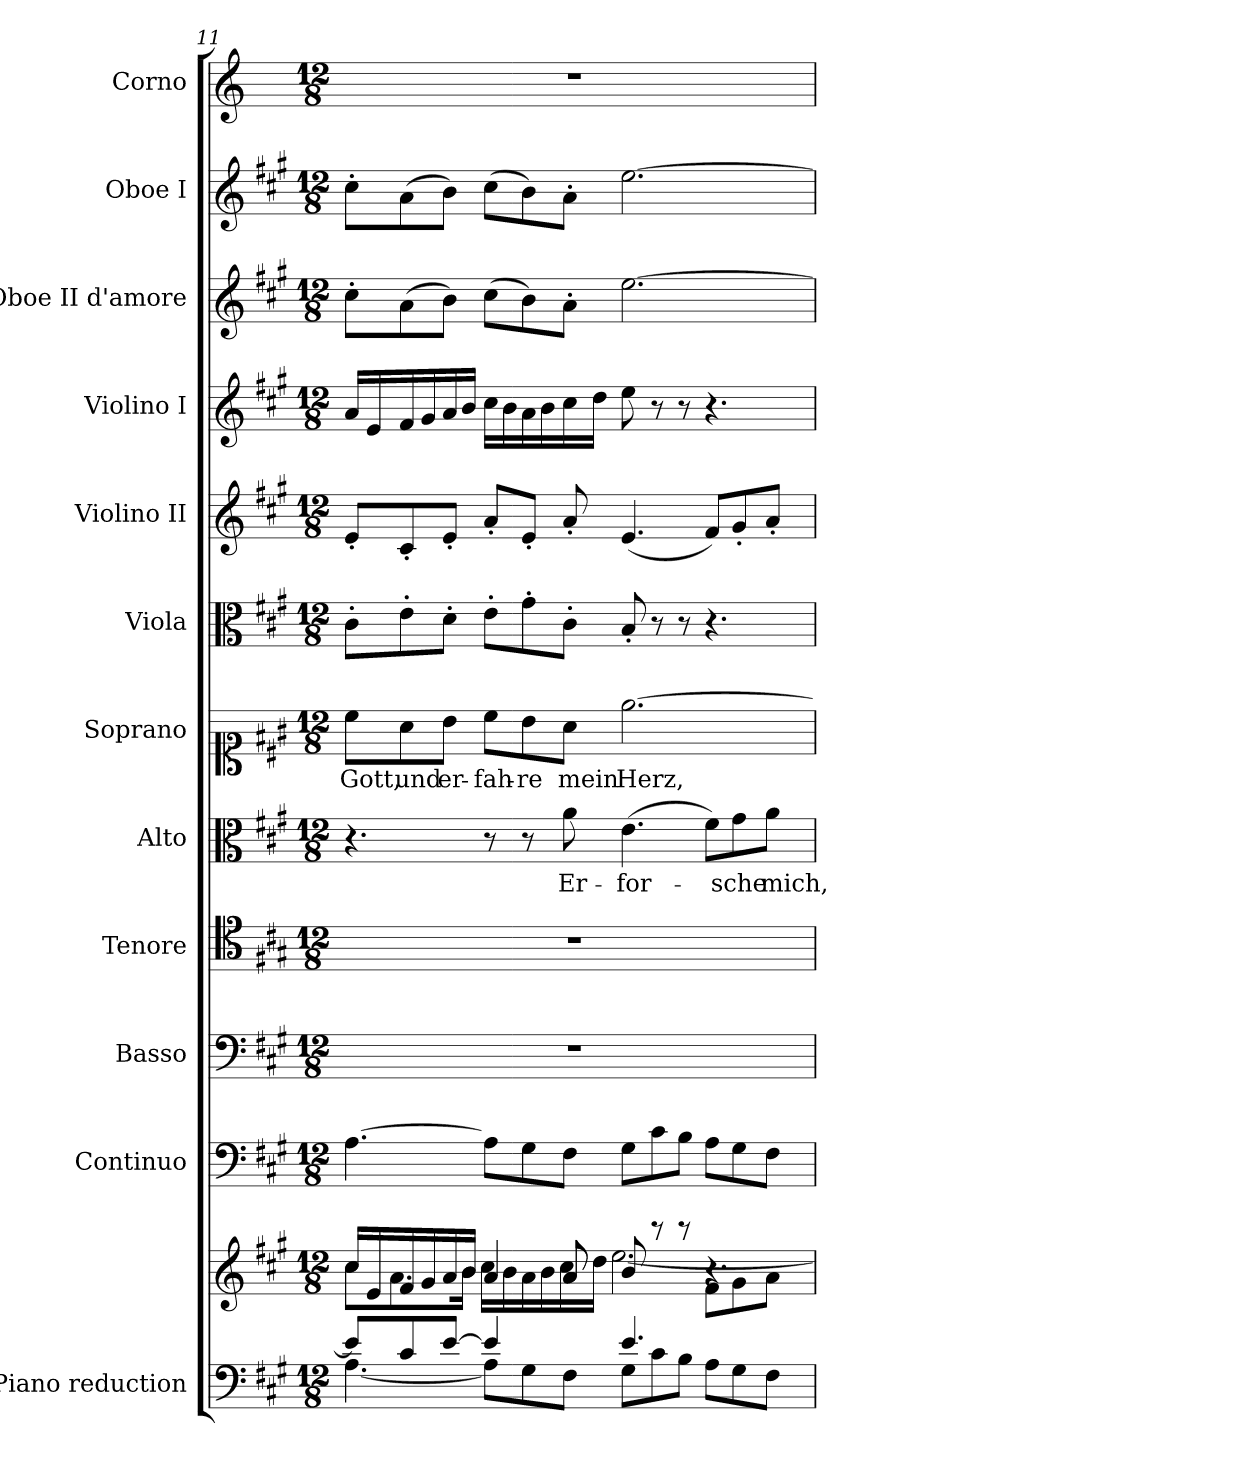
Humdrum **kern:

**kern	**kern	**kern	**kern	**kern	**kern	**text	**kern	**text	**kern	**kern	**kern	**kern	**kern	**kern
*part12	*part12	*part11	*part10	*part9	*part8	*part8	*part7	*part7	*part6	*part5	*part4	*part3	*part2	*part1
*staff13	*staff12	*staff11	*staff10	*staff9	*staff8	*staff8	*staff7	*staff7	*staff6	*staff5	*staff4	*staff3	*staff2	*staff1
*I"Piano reduction	*	*I"Continuo	*I"Basso	*I"Tenore	*I"Alto	*	*I"Soprano	*	*I"Viola	*I"Violino II	*I"Violino I	*I"Oboe II d'amore	*I"Oboe I	*I"Corno
*I'Pno	*	*	*	*	*	*	*	*	*I'Vla	*I'Vln	*I'Vln	*I'Ob	*I'Ob	*
*clefF4	*clefG2	*clefF4	*clefF4	*clefC4	*clefC3	*	*clefC1	*	*clefC3	*clefG2	*clefG2	*clefG2	*clefG2	*clefG2
*	*	*	*	*	*	*	*	*	*	*	*	*	*	*ITrd2c3
*k[f#c#g#]	*k[f#c#g#]	*k[f#c#g#]	*k[f#c#g#]	*k[f#c#g#]	*k[f#c#g#]	*	*k[f#c#g#]	*	*k[f#c#g#]	*k[f#c#g#]	*k[f#c#g#]	*k[f#c#g#]	*k[f#c#g#]	*k[f#c#g#]
*M12/8	*M12/8	*M12/8	*M12/8	*M12/8	*M12/8	*	*M12/8	*	*M12/8	*M12/8	*M12/8	*M12/8	*M12/8	*M12/8
=11	=11	=11	=11	=11	=11	=11	=11	=11	=11	=11	=11	=11	=11	=11
*^	*^	*	*	*	*	*	*	*	*	*	*	*	*	*
*	*	*	*^	*	*	*	*	*	*	*	*	*	*	*	*	*
!	!	!	!	!	!	!	!	!	!	!	!LO:LY:b	!	!	!	!	!	!
8e/L]	[4.A\	16cc#/LL	8cc#\L	8ryy	[4.A\	1.r	1.r	4.r	.	8cc#\L	Gott,	8c#'\L	8e'/L	16a/LL	8cc#'\L	8cc#'\L	1.r
.	.	16e/	.	.	.	.	.	.	.	.	.	.	.	16e/	.	.	.
*	*	*	*v	*v	*	*	*	*	*	*	*	*	*	*	*	*	*
!	!	!	!	!	!	!	!	!	!	!LO:LY:b	!	!	!	!	!	!
8c#/	.	16f#/	8.a\	.	.	.	.	.	8a\	und	8e'\	8c#'/	16f#/	(8a\	(8a\	.
.	.	16g#/	.	.	.	.	.	.	.	.	.	.	16g#/	.	.	.
!	!	!	!	!	!	!	!	!	!	!LO:LY:b	!	!	!	!	!	!
[8e/J	.	16a/	.	.	.	.	.	.	8b\J	er-	8d'\J	8e'/J	16a/	8b\J)	8b\J)	.
.	.	16b/JJ	16b\Jk	.	.	.	.	.	.	.	.	.	16b/JJ	.	.	.
!	!	!	!	!	!	!	!	!	!	!LO:LY:b	!	!	!	!	!	!
4e/]	8A\L]	4a/	16cc#\LL	8A\L]	.	.	8r	.	8cc#\L	-fah-	8e'\L	8a'/L	16cc#\LL	(8cc#\L	(8cc#\L	.
.	.	.	16b\	.	.	.	.	.	.	.	.	.	16b\	.	.	.
!	!	!	!	!	!	!	!	!	!	!LO:LY:b	!	!	!	!	!	!
.	8G#\	.	16a\	8G#\	.	.	8r	.	8b\	-re	8g#'\	8e'/J	16a\	8b\)	8b\)	.
.	.	.	16b\	.	.	.	.	.	.	.	.	.	16b\	.	.	.
*	*	*	*^	*	*	*	*	*	*	*	*	*	*	*	*	*
!	!	!	!	!	!	!	!	!	!LO:LY:b	!	!LO:LY:b	!	!	!	!	!	!
8ryy	8F#\J	8a/	16cc#\	8a/	8F#\J	.	.	8a\	Er-	8a\J	mein	8c#'\J	8a'/	16cc#\	8a'\J	8a'\J	.
.	.	.	16dd\JJ	.	.	.	.	.	.	.	.	.	.	16dd\JJ	.	.	.
!	!	!	!	!	!	!	!	!	!LO:LY:b	!	!LO:LY:b	!	!	!	!	!	!
4.e/	8G#\L	8b/	[2.ee\	4.ryy	8G#\L	.	.	(4.e\	-for-	[2.ee\	Herz,	8B'/	(4.e/	8ee\	[2.ee\	[2.ee\	.
.	8c#\	8r	.	.	8c#\	.	.	.	.	.	.	8r	.	8r	.	.	.
.	8B\J	8r	.	.	8B\J	.	.	.	.	.	.	8r	.	8r	.	.	.
4.ryy	8A\L	4.r	.	8f#\L	8A\L	.	.	8f#\L)	.	.	.	4.r	8f#/L)	4.r	.	.	.
!	!	!	!	!	!	!	!	!	!LO:LY:b	!	!	!	!	!	!	!	!
.	8G#\	.	.	8g#\	8G#\	.	.	8g#\	-sche	.	.	.	8g#'/	.	.	.	.
!	!	!	!	!	!	!	!	!	!LO:LY:b	!	!	!	!	!	!	!	!
.	8F#\J	.	.	8a\J	8F#\J	.	.	8a\J	mich,	.	.	.	8a'/J	.	.	.	.
*v	*v	*	*	*	*	*	*	*	*	*	*	*	*	*	*	*	*
*	*v	*v	*v	*	*	*	*	*	*	*	*	*	*	*	*	*
=	=	=	=	=	=	=	=	=	=	=	=	=	=	=
*-	*-	*-	*-	*-	*-	*-	*-	*-	*-	*-	*-	*-	*-	*-
